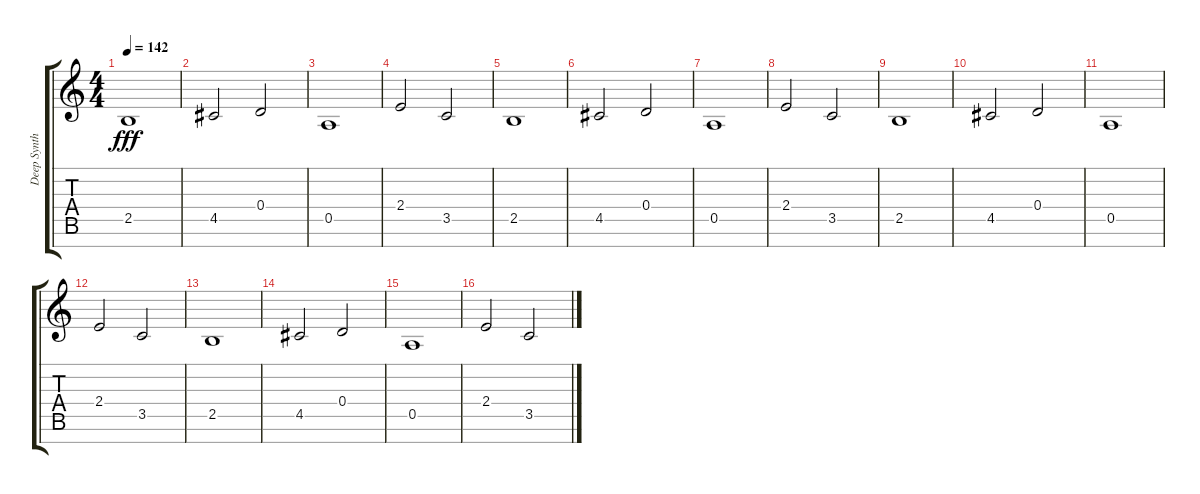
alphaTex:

\track ("Deep Synth Bass" "Deep Synth") {instrument fretlessbass}
\staff {score tabs}
\tuning (E4 B3 G3 D3 A2 E2 B1) {hide}
\ts (4 4)
\tempo 142
\clef g2
\ks c
2.5.1{dy fff} |
4.5.2 0.4.2 |
0.5.1 |
2.4.2 3.5.2 |
2.5.1 |
4.5.2 0.4.2 |
0.5.1 |
2.4.2 3.5.2 |
2.5.1 |
4.5.2 0.4.2 |
0.5.1 |
2.4.2 3.5.2 |
2.5.1 |
4.5.2 0.4.2 |
0.5.1 |
2.4.2 3.5.2
